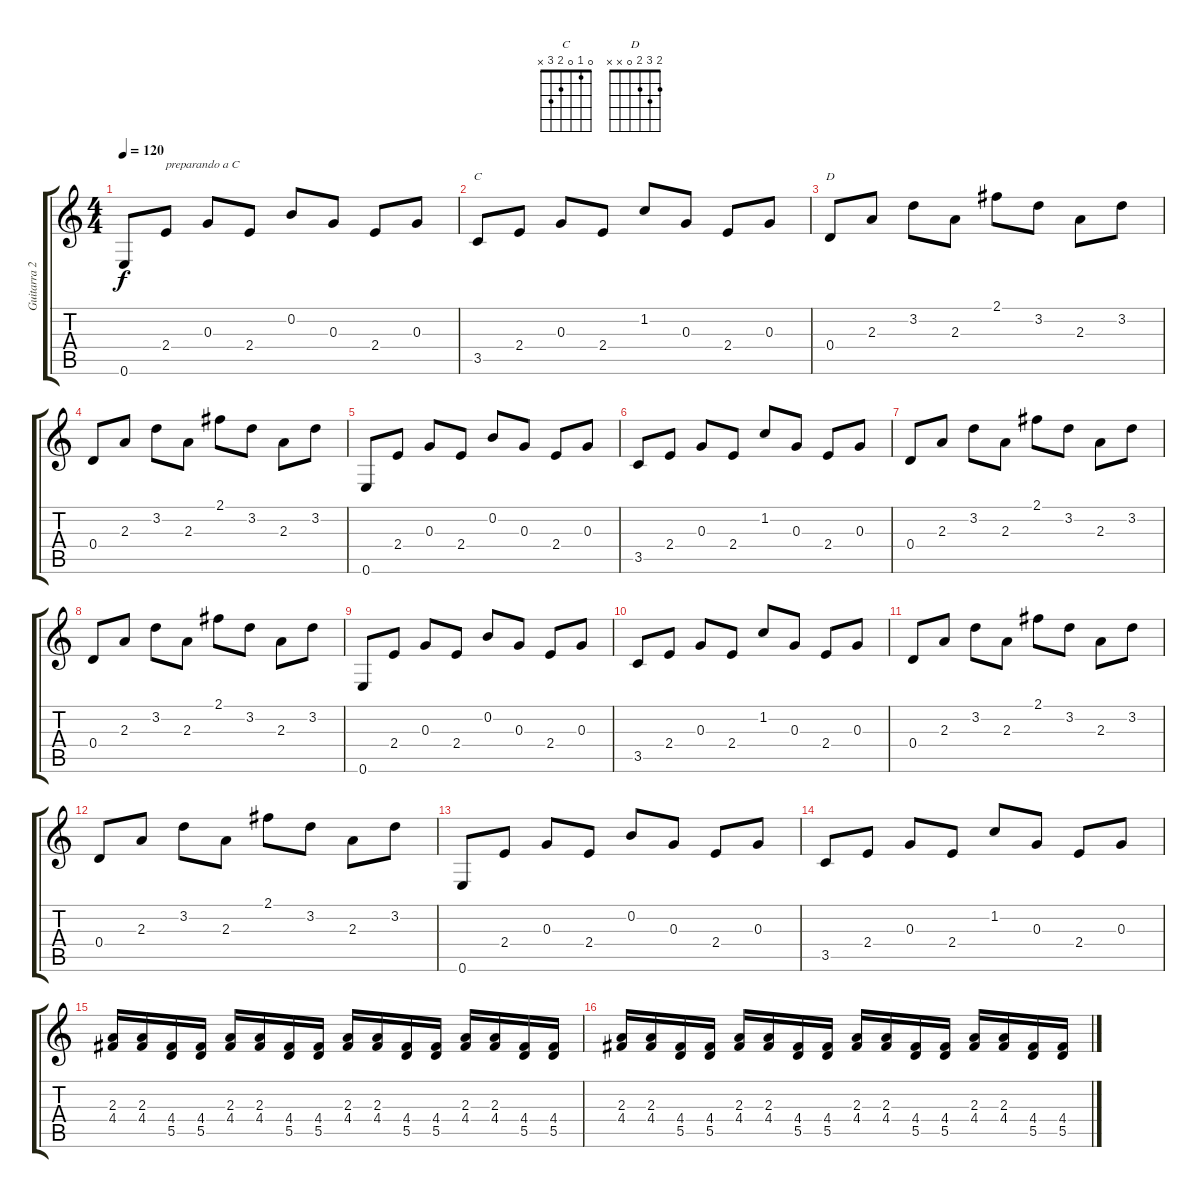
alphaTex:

\track ("Guitarra 2" "Guitarra 2") {instrument electricguitarclean}
\staff {score tabs}
\tuning (E4 B3 G3 D3 A2 E2) {hide}
\chord ("C" 0 1 0 2 3 x)
\chord ("D" 2 3 2 0 x x)
\ts (4 4)
\tempo 120
\clef g2
\ks c
0.6.8{dy f} 2.4.8{txt "preparando a C"} 0.3.8 2.4.8 0.2.8 0.3.8 2.4.8 0.3.8 |
3.5.8{ch "C"} 2.4.8 0.3.8 2.4.8 1.2.8 0.3.8 2.4.8 0.3.8 |
0.4.8{ch "D"} 2.3.8 3.2.8 2.3.8 2.1.8 3.2.8 2.3.8 3.2.8 |
0.4.8 2.3.8 3.2.8 2.3.8 2.1.8 3.2.8 2.3.8 3.2.8 |
0.6.8 2.4.8 0.3.8 2.4.8 0.2.8 0.3.8 2.4.8 0.3.8 |
3.5.8 2.4.8 0.3.8 2.4.8 1.2.8 0.3.8 2.4.8 0.3.8 |
0.4.8 2.3.8 3.2.8 2.3.8 2.1.8 3.2.8 2.3.8 3.2.8 |
0.4.8 2.3.8 3.2.8 2.3.8 2.1.8 3.2.8 2.3.8 3.2.8 |
0.6.8 2.4.8 0.3.8 2.4.8 0.2.8 0.3.8 2.4.8 0.3.8 |
3.5.8 2.4.8 0.3.8 2.4.8 1.2.8 0.3.8 2.4.8 0.3.8 |
0.4.8 2.3.8 3.2.8 2.3.8 2.1.8 3.2.8 2.3.8 3.2.8 |
0.4.8 2.3.8 3.2.8 2.3.8 2.1.8 3.2.8 2.3.8 3.2.8 |
0.6.8 2.4.8 0.3.8 2.4.8 0.2.8 0.3.8 2.4.8 0.3.8 |
3.5.8 2.4.8 0.3.8 2.4.8 1.2.8 0.3.8 2.4.8 0.3.8 |
(2.3 4.4).16 (2.3 4.4).16 (4.4 5.5).16 (4.4 5.5).16 (2.3 4.4).16 (2.3 4.4).16 (4.4 5.5).16 (4.4 5.5).16 (2.3 4.4).16 (2.3 4.4).16 (4.4 5.5).16 (4.4 5.5).16 (2.3 4.4).16 (2.3 4.4).16 (4.4 5.5).16 (4.4 5.5).16 |
(2.3 4.4).16 (2.3 4.4).16 (4.4 5.5).16 (4.4 5.5).16 (2.3 4.4).16 (2.3 4.4).16 (4.4 5.5).16 (4.4 5.5).16 (2.3 4.4).16 (2.3 4.4).16 (4.4 5.5).16 (4.4 5.5).16 (2.3 4.4).16 (2.3 4.4).16 (4.4 5.5).16 (4.4 5.5).16
